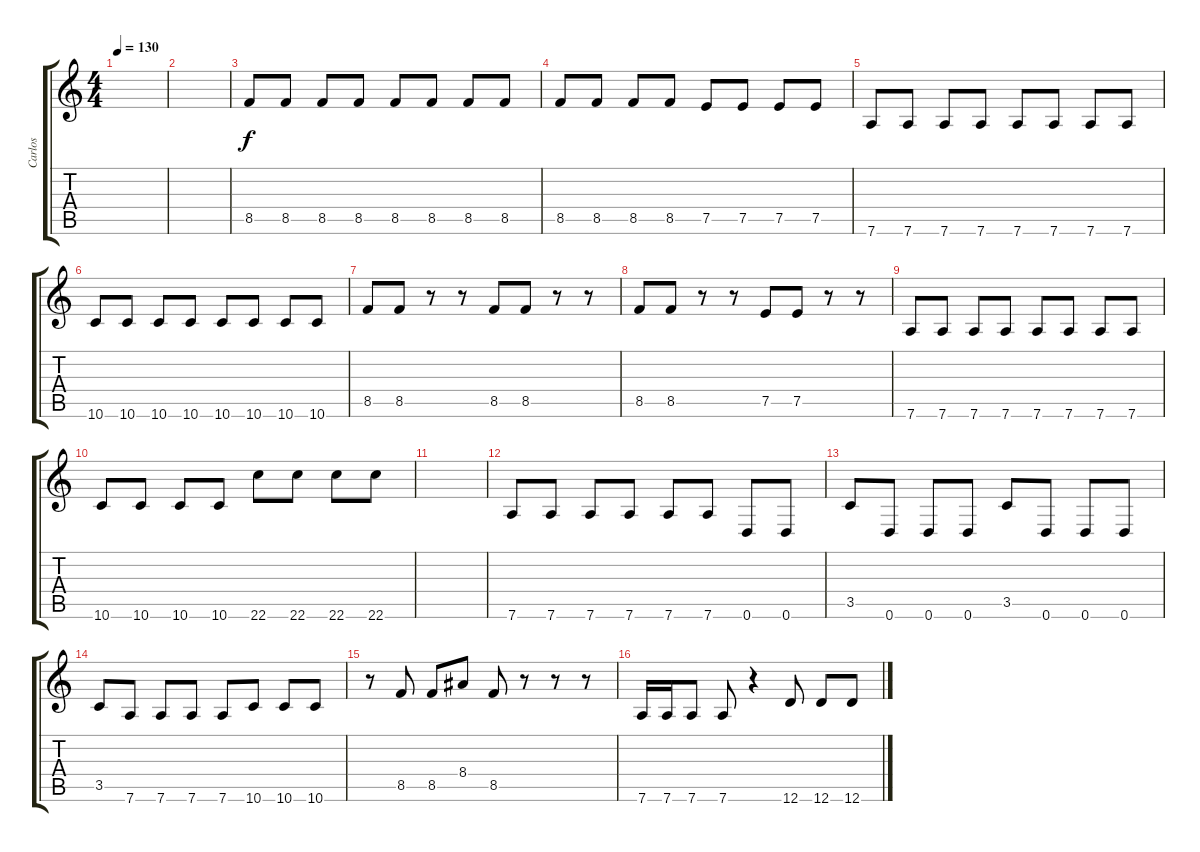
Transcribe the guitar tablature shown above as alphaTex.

\track ("Carlos" "Carlos") {instrument electricbasspick}
\staff {score tabs}
\tuning (E4 B3 G3 D3 A2 D2) {hide}
\ts (4 4)
\tempo 130
\clef g2
\ks c
|
|
8.5.8 8.5.8 8.5.8 8.5.8 8.5.8 8.5.8 8.5.8 8.5.8 |
8.5.8 8.5.8 8.5.8 8.5.8 7.5.8 7.5.8 7.5.8 7.5.8 |
7.6.8 7.6.8 7.6.8 7.6.8 7.6.8 7.6.8 7.6.8 7.6.8 |
10.6.8 10.6.8 10.6.8 10.6.8 10.6.8 10.6.8 10.6.8 10.6.8 |
8.5.8 8.5.8 r.8 r.8 8.5.8 8.5.8 r.8 r.8 |
8.5.8 8.5.8 r.8 r.8 7.5.8 7.5.8 r.8 r.8 |
7.6.8 7.6.8 7.6.8 7.6.8 7.6.8 7.6.8 7.6.8 7.6.8 |
10.6.8 10.6.8 10.6.8 10.6.8 22.6.8 22.6.8 22.6.8 22.6.8 |
|
7.6.8 7.6.8 7.6.8 7.6.8 7.6.8 7.6.8 0.6.8 0.6.8 |
3.5.8 0.6.8 0.6.8 0.6.8 3.5.8 0.6.8 0.6.8 0.6.8 |
3.5.8 7.6.8 7.6.8 7.6.8 7.6.8 10.6.8 10.6.8 10.6.8 |
r.8 8.5.8 8.5.8 8.4.8 8.5.8 r.8 r.8 r.8 |
7.6.16 7.6.16 7.6.8 7.6.8 r.4 12.6.8 12.6.8 12.6.8
